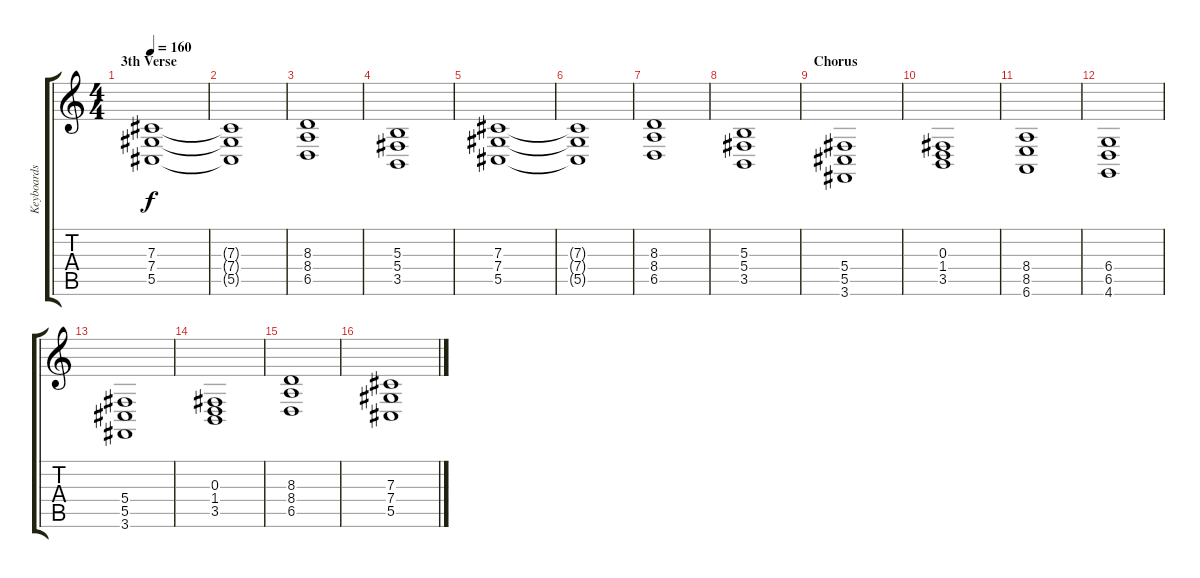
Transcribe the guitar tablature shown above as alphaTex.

\track ("Keyboards (1)" "Keyboards ") {instrument pad4choir}
\staff {score tabs}
\tuning (Eb4 Bb3 Gb3 Db3 Ab2 Eb2) {hide}
\ts (4 4)
\section ("" "3th Verse")
\tempo 160
\clef g2
\ks c
(7.3 7.4 5.5).1{dy f volume 5 instrument pad4choir} |
(7.3{t} 7.4{t} 5.5{t}).1 |
(8.3 8.4 6.5).1 |
(5.3 5.4 3.5).1 |
(7.3 7.4 5.5).1 |
(7.3{t} 7.4{t} 5.5{t}).1 |
(8.3 8.4 6.5).1 |
(5.3 5.4 3.5).1 |
\section ("" "Chorus")
(5.4 5.5 3.6).1 |
(0.3 1.4 3.5).1 |
(8.4 8.5 6.6).1 |
(6.4 6.5 4.6).1 |
(5.4 5.5 3.6).1 |
(0.3 1.4 3.5).1 |
(8.3 8.4 6.5).1 |
(7.3 7.4 5.5).1
